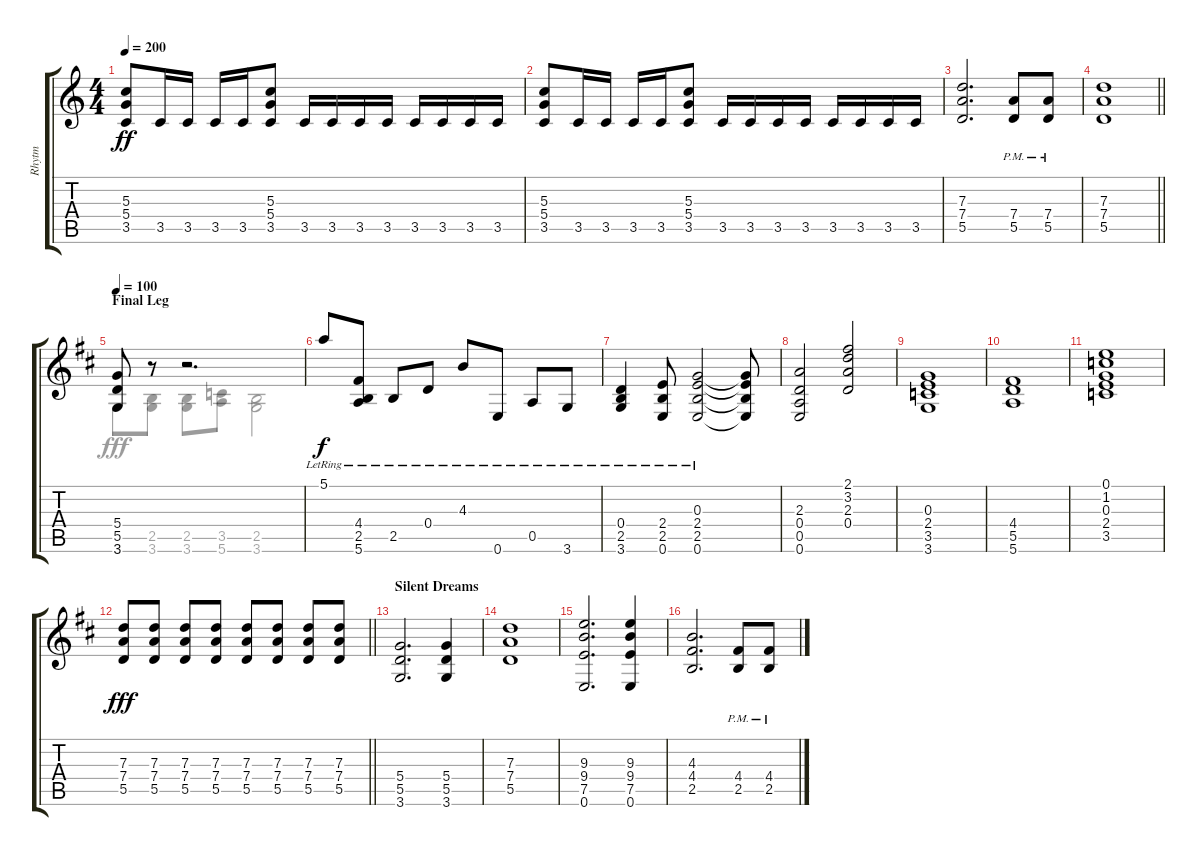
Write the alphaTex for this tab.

\track ("Rhytm" "Rhytm") {instrument distortionguitar}
\staff {score tabs}
\tuning (E4 B3 G3 D3 A2 E2) {hide}
\voice
\ts (4 4)
\tempo 200
\clef g2
\ks c
(5.3 5.4 3.5).8{dy ff} 3.5.16 3.5.16 3.5.16 3.5.16 (5.3 5.4 3.5).8 3.5.16 3.5.16 3.5.16 3.5.16 3.5.16 3.5.16 3.5.16 3.5.16 |
(5.3 5.4 3.5).8 3.5.16 3.5.16 3.5.16 3.5.16 (5.3 5.4 3.5).8 3.5.16 3.5.16 3.5.16 3.5.16 3.5.16 3.5.16 3.5.16 3.5.16 |
(7.3 7.4 5.5).2{d} (7.4{pm} 5.5{pm}).8 (7.4{pm} 5.5{pm}).8 |
\barLineRight lightlight
(7.3 7.4 5.5).1 |
\section ("" "Final Leg")
\tempo 100
\ks d
(5.4 5.5 3.6).8{volume 12 instrument acousticguitarnylon} r.8 r.2{d} |
5.1{lr}.8{dy f} (4.4{lr} 2.5{lr} 5.6{lr}).8 2.5{lr}.8 0.4{lr}.8 4.3{lr}.8 0.6{lr}.8 0.5{lr}.8 3.6{lr}.8 |
(0.4{lr} 2.5{lr} 3.6{lr}).4 (2.4{lr} 2.5{lr} 0.6{lr}).8 (0.3{lr} 2.4{lr} 2.5{lr} 0.6{lr}).2 (0.3{t} 2.4{t} 2.5{t} 0.6{t}).8 |
(2.3 0.4 0.5 0.6).2 (2.1 3.2 2.3 0.4).2 |
(0.3 2.4 3.5 3.6).1 |
(4.4 5.5 5.6).1 |
(0.1 1.2 0.3 2.4 3.5).1 |
\barLineRight lightlight
(7.3 7.4 5.5).8{dy fff volume 8 instrument distortionguitar} (7.3 7.4 5.5).8{volume 16} (7.3 7.4 5.5).8 (7.3 7.4 5.5).8 (7.3 7.4 5.5).8 (7.3 7.4 5.5).8 (7.3 7.4 5.5).8 (7.3 7.4 5.5).8 |
\section ("" "Silent Dreams")
(5.4 5.5 3.6).2{d} (5.4 5.5 3.6).4 |
(7.3 7.4 5.5).1 |
(9.3 9.4 7.5 0.6).2{d} (9.3 9.4 7.5 0.6).4 |
(4.3 4.4 2.5).2{d} (4.4{pm} 2.5{pm}).8 (4.4{pm} 2.5{pm}).8
\voice
\clef g2
\ottava regular
\simile none
\ks c
|
|
|
\barLineRight lightlight
|
\ks d
3.6.8 (2.5 3.6).8 (2.5 3.6).8 (3.5 5.6).8 (2.5 3.6).2 |
|
|
|
|
|
|
\barLineRight lightlight
|
|
|
|
